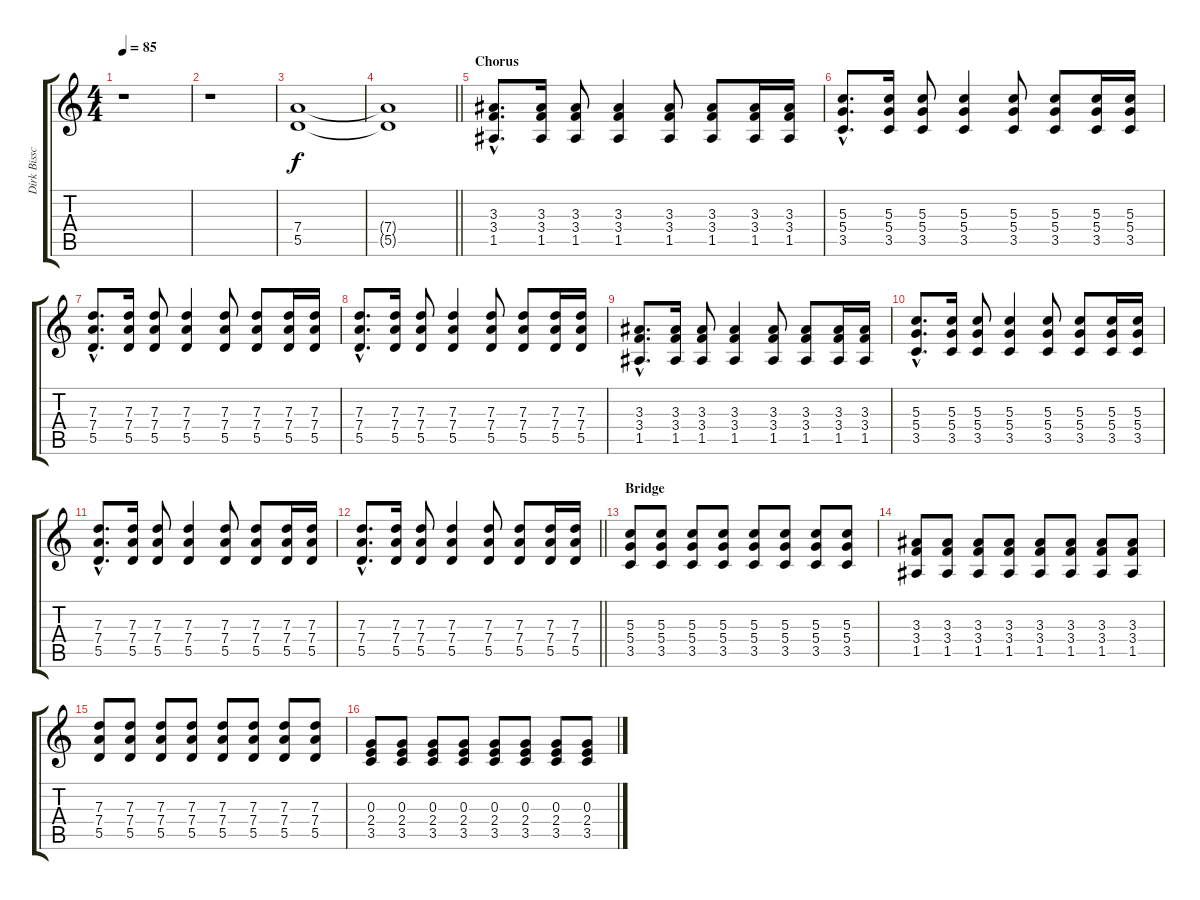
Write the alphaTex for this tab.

\track ("Dirk Bisschoff (Lead Guitar)" "Dirk Bissc") {instrument distortionguitar}
\staff {score tabs}
\tuning (E4 B3 G3 D3 A2 E2) {hide}
\ts (4 4)
\tempo 85
\clef g2
\ks c
r.1{dy f} |
r.1 |
(7.4 5.5).1 |
\barLineRight lightlight
(7.4{t} 5.5{t}).1 |
\section ("" "Chorus")
(3.3{hac} 3.4{hac} 1.5{hac}).8{d volume 13} (3.3 3.4 1.5).16 (3.3 3.4 1.5).8 (3.3 3.4 1.5).4 (3.3 3.4 1.5).8 (3.3 3.4 1.5).8 (3.3 3.4 1.5).16 (3.3 3.4 1.5).16 |
(5.3{hac} 5.4{hac} 3.5{hac}).8{d} (5.3 5.4 3.5).16 (5.3 5.4 3.5).8 (5.3 5.4 3.5).4 (5.3 5.4 3.5).8 (5.3 5.4 3.5).8 (5.3 5.4 3.5).16 (5.3 5.4 3.5).16 |
(7.3{hac} 7.4{hac} 5.5{hac}).8{d} (7.3 7.4 5.5).16 (7.3 7.4 5.5).8 (7.3 7.4 5.5).4 (7.3 7.4 5.5).8 (7.3 7.4 5.5).8 (7.3 7.4 5.5).16 (7.3 7.4 5.5).16 |
(7.3{hac} 7.4{hac} 5.5{hac}).8{d} (7.3 7.4 5.5).16 (7.3 7.4 5.5).8 (7.3 7.4 5.5).4 (7.3 7.4 5.5).8 (7.3 7.4 5.5).8 (7.3 7.4 5.5).16 (7.3 7.4 5.5).16 |
(3.3{hac} 3.4{hac} 1.5{hac}).8{d} (3.3 3.4 1.5).16 (3.3 3.4 1.5).8 (3.3 3.4 1.5).4 (3.3 3.4 1.5).8 (3.3 3.4 1.5).8 (3.3 3.4 1.5).16 (3.3 3.4 1.5).16 |
(5.3{hac} 5.4{hac} 3.5{hac}).8{d} (5.3 5.4 3.5).16 (5.3 5.4 3.5).8 (5.3 5.4 3.5).4 (5.3 5.4 3.5).8 (5.3 5.4 3.5).8 (5.3 5.4 3.5).16 (5.3 5.4 3.5).16 |
(7.3{hac} 7.4{hac} 5.5{hac}).8{d} (7.3 7.4 5.5).16 (7.3 7.4 5.5).8 (7.3 7.4 5.5).4 (7.3 7.4 5.5).8 (7.3 7.4 5.5).8 (7.3 7.4 5.5).16 (7.3 7.4 5.5).16 |
\barLineRight lightlight
(7.3{hac} 7.4{hac} 5.5{hac}).8{d} (7.3 7.4 5.5).16 (7.3 7.4 5.5).8 (7.3 7.4 5.5).4 (7.3 7.4 5.5).8 (7.3 7.4 5.5).8 (7.3 7.4 5.5).16 (7.3 7.4 5.5).16 |
\section ("" "Bridge")
(5.3 5.4 3.5).8 (5.3 5.4 3.5).8 (5.3 5.4 3.5).8 (5.3 5.4 3.5).8 (5.3 5.4 3.5).8 (5.3 5.4 3.5).8 (5.3 5.4 3.5).8 (5.3 5.4 3.5).8 |
(3.3 3.4 1.5).8 (3.3 3.4 1.5).8 (3.3 3.4 1.5).8 (3.3 3.4 1.5).8 (3.3 3.4 1.5).8 (3.3 3.4 1.5).8 (3.3 3.4 1.5).8 (3.3 3.4 1.5).8 |
(7.3 7.4 5.5).8 (7.3 7.4 5.5).8 (7.3 7.4 5.5).8 (7.3 7.4 5.5).8 (7.3 7.4 5.5).8 (7.3 7.4 5.5).8 (7.3 7.4 5.5).8 (7.3 7.4 5.5).8 |
(0.3 2.4 3.5).8 (0.3 2.4 3.5).8 (0.3 2.4 3.5).8 (0.3 2.4 3.5).8 (0.3 2.4 3.5).8 (0.3 2.4 3.5).8 (0.3 2.4 3.5).8 (0.3 2.4 3.5).8
